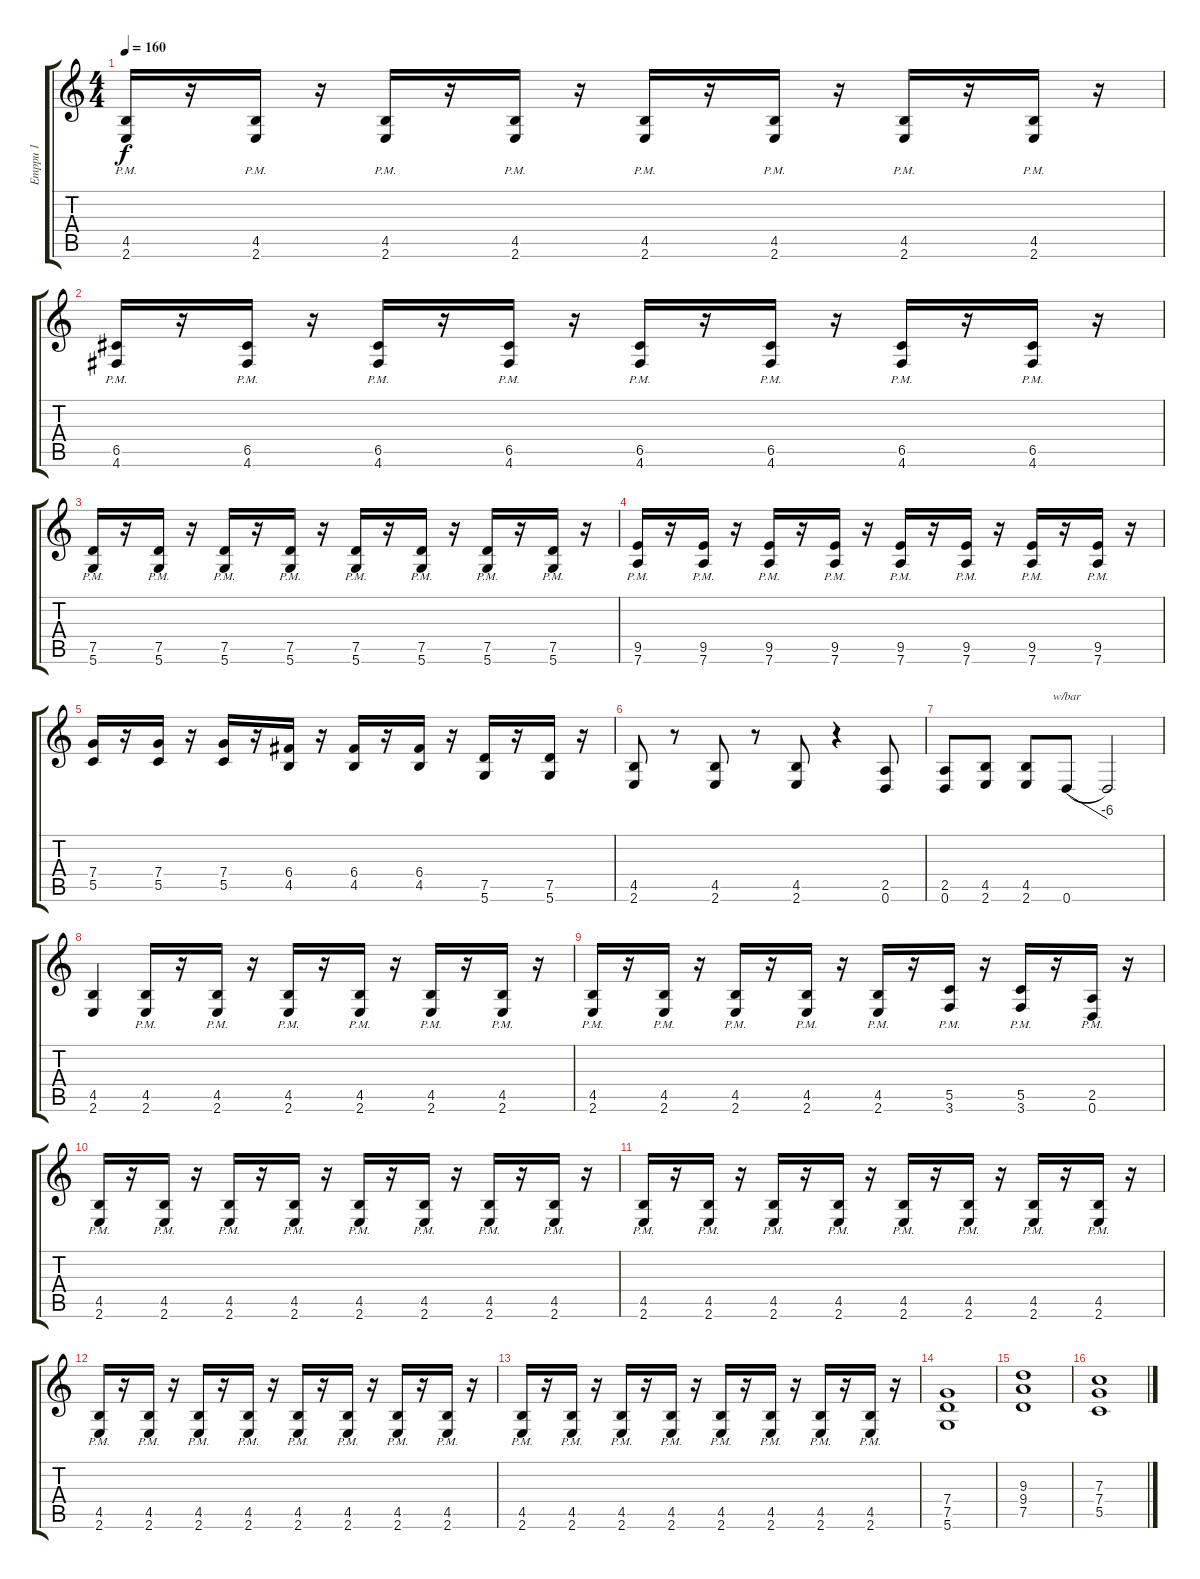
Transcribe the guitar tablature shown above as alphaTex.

\track ("Emppu 1" "Emppu 1") {instrument distortionguitar}
\staff {score tabs}
\tuning (D4 A3 F3 C3 G2 D2) {hide}
\ts (4 4)
\tempo 160
\clef g2
\ks c
(4.5{pm} 2.6{pm}).16{dy f} r.16 (4.5{pm} 2.6{pm}).16 r.16 (4.5{pm} 2.6{pm}).16 r.16 (4.5{pm} 2.6{pm}).16 r.16 (4.5{pm} 2.6{pm}).16 r.16 (4.5{pm} 2.6{pm}).16 r.16 (4.5{pm} 2.6{pm}).16 r.16 (4.5{pm} 2.6{pm}).16 r.16 |
(6.5{pm} 4.6{pm}).16 r.16 (6.5{pm} 4.6{pm}).16 r.16 (6.5{pm} 4.6{pm}).16 r.16 (6.5{pm} 4.6{pm}).16 r.16 (6.5{pm} 4.6{pm}).16 r.16 (6.5{pm} 4.6{pm}).16 r.16 (6.5{pm} 4.6{pm}).16 r.16 (6.5{pm} 4.6{pm}).16 r.16 |
(7.5{pm} 5.6).16 r.16 (7.5{pm} 5.6).16 r.16 (7.5{pm} 5.6).16 r.16 (7.5{pm} 5.6).16 r.16 (7.5{pm} 5.6).16 r.16 (7.5{pm} 5.6).16 r.16 (7.5{pm} 5.6).16 r.16 (7.5{pm} 5.6).16 r.16 |
(9.5{pm} 7.6).16 r.16 (9.5{pm} 7.6).16 r.16 (9.5{pm} 7.6).16 r.16 (9.5{pm} 7.6).16 r.16 (9.5{pm} 7.6).16 r.16 (9.5{pm} 7.6).16 r.16 (9.5{pm} 7.6).16 r.16 (9.5{pm} 7.6).16 r.16 |
(7.4 5.5).16 r.16 (7.4 5.5).16 r.16 (7.4 5.5).16 r.16 (6.4 4.5).16 r.16 (6.4 4.5).16 r.16 (6.4 4.5).16 r.16 (7.5 5.6).16 r.16 (7.5 5.6).16 r.16 |
(4.5 2.6).8 r.8 (4.5 2.6).8 r.8 (4.5 2.6).8 r.4 (2.5 0.6).8 |
(2.5 0.6).8 (4.5 2.6).8 (4.5 2.6).8 0.6.8{tbe (dive default 0 0 60 -24)} 0.6{t}.2 |
(4.5 2.6).4 (4.5{pm} 2.6{pm}).16 r.16 (4.5{pm} 2.6{pm}).16 r.16 (4.5{pm} 2.6{pm}).16 r.16 (4.5{pm} 2.6{pm}).16 r.16 (4.5{pm} 2.6{pm}).16 r.16 (4.5{pm} 2.6{pm}).16 r.16 |
(4.5{pm} 2.6{pm}).16 r.16 (4.5{pm} 2.6{pm}).16 r.16 (4.5{pm} 2.6{pm}).16 r.16 (4.5{pm} 2.6{pm}).16 r.16 (4.5{pm} 2.6{pm}).16 r.16 (5.5 3.6{pm}).16 r.16 (5.5 3.6{pm}).16 r.16 (2.5{pm} 0.6{pm}).16 r.16 |
(4.5{pm} 2.6{pm}).16 r.16 (4.5{pm} 2.6{pm}).16 r.16 (4.5{pm} 2.6{pm}).16 r.16 (4.5{pm} 2.6{pm}).16 r.16 (4.5{pm} 2.6{pm}).16 r.16 (4.5{pm} 2.6{pm}).16 r.16 (4.5{pm} 2.6{pm}).16 r.16 (4.5{pm} 2.6{pm}).16 r.16 |
(4.5{pm} 2.6{pm}).16 r.16 (4.5{pm} 2.6{pm}).16 r.16 (4.5{pm} 2.6{pm}).16 r.16 (4.5{pm} 2.6{pm}).16 r.16 (4.5{pm} 2.6{pm}).16 r.16 (4.5{pm} 2.6{pm}).16 r.16 (4.5{pm} 2.6{pm}).16 r.16 (4.5{pm} 2.6{pm}).16 r.16 |
(4.5{pm} 2.6{pm}).16 r.16 (4.5{pm} 2.6{pm}).16 r.16 (4.5{pm} 2.6{pm}).16 r.16 (4.5{pm} 2.6{pm}).16 r.16 (4.5{pm} 2.6{pm}).16 r.16 (4.5{pm} 2.6{pm}).16 r.16 (4.5{pm} 2.6{pm}).16 r.16 (4.5{pm} 2.6{pm}).16 r.16 |
(4.5{pm} 2.6{pm}).16 r.16 (4.5{pm} 2.6{pm}).16 r.16 (4.5{pm} 2.6{pm}).16 r.16 (4.5{pm} 2.6{pm}).16 r.16 (4.5{pm} 2.6{pm}).16 r.16 (4.5{pm} 2.6{pm}).16 r.16 (4.5{pm} 2.6{pm}).16 r.16 (4.5{pm} 2.6{pm}).16 r.16 |
(7.4 7.5 5.6).1 |
(9.3 9.4 7.5).1 |
(7.3 7.4 5.5).1
